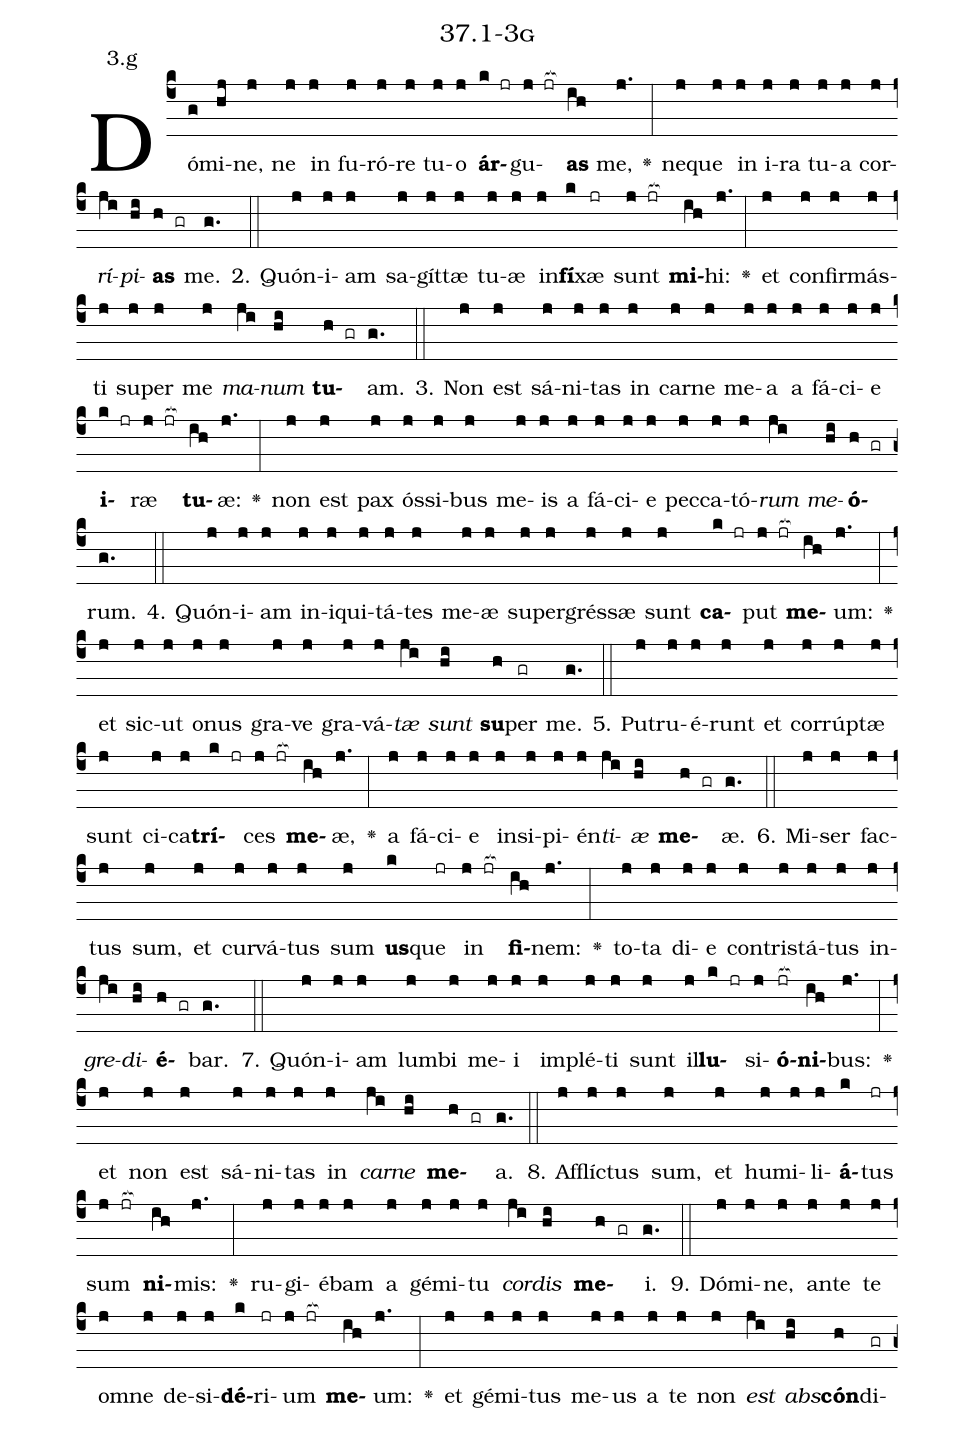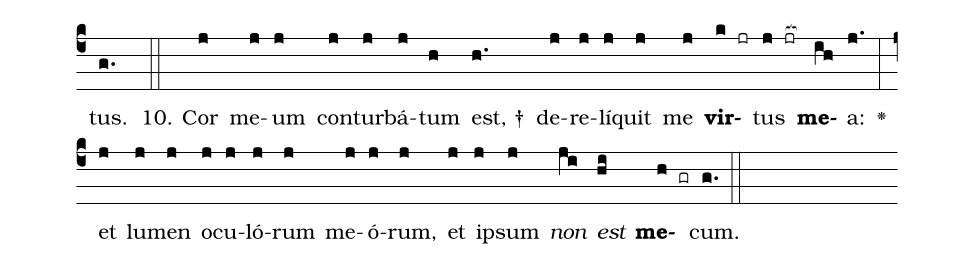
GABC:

name: 37.1-3g;
annotation: 3.g;
%%
(c4)Dó(g)mi(hj)ne,(j) ne(j) in(j) fu(j)ró(j)re(j) tu(j)o(j) <b>ár</b>(k jr)gu(j jr[ocb:1{])<b>as</b>(ih[ocb:0}]) me,(j.) <v>\greheightstar</v>(:) ne(j)que(j) in(j) i(j)ra(j) tu(j)a(j) cor(j)<i>rí</i>(ji)<i>pi</i>(hi)<b>as</b>(h gr) me.(g.) (::)
2. Quón(j)i(j)am(j) sa(j)gít(j)tæ(j) tu(j)æ(j) in(j)<b>fí</b>(k)xæ(jr) sunt(j jr[ocb:1{]) <b>mi</b>(ih[ocb:0}])hi:(j.) <v>\greheightstar</v>(:) et(j) con(j)fir(j)más(j)ti(j) su(j)per(j) me(j) <i>ma</i>(ji)<i>num</i>(hi) <b>tu</b>(h gr)am.(g.) (::)
3. Non(j) est(j) sá(j)ni(j)tas(j) in(j) car(j)ne(j) me(j)a(j) a(j) fá(j)ci(j)e(j) <b>i</b>(k jr)ræ(j jr[ocb:1{]) <b>tu</b>(ih[ocb:0}])æ:(j.) <v>\greheightstar</v>(:) non(j) est(j) pax(j) ós(j)si(j)bus(j) me(j)is(j) a(j) fá(j)ci(j)e(j) pec(j)ca(j)tó(j)<i>rum</i>(ji) <i>me</i>(hi)<b>ó</b>(h gr)rum.(g.) (::)
4. Quón(j)i(j)am(j) in(j)i(j)qui(j)tá(j)tes(j) me(j)æ(j) su(j)per(j)grés(j)sæ(j) sunt(j) <b>ca</b>(k jr)put(j jr[ocb:1{]) <b>me</b>(ih[ocb:0}])um:(j.) <v>\greheightstar</v>(:) et(j) sic(j)ut(j) o(j)nus(j) gra(j)ve(j) gra(j)vá(j)<i>tæ</i>(ji) <i>sunt</i>(hi) <b>su</b>(h)per(gr) me.(g.) (::)
5. Pu(j)tru(j)é(j)runt(j) et(j) cor(j)rúp(j)tæ(j) sunt(j) ci(j)ca(j)<b>trí</b>(k jr)ces(j jr[ocb:1{]) <b>me</b>(ih[ocb:0}])æ,(j.) <v>\greheightstar</v>(:) a(j) fá(j)ci(j)e(j) in(j)si(j)pi(j)én(j)<i>ti</i>(ji)<i>æ</i>(hi) <b>me</b>(h gr)æ.(g.) (::)
6. Mi(j)ser(j) fac(j)tus(j) sum,(j) et(j) cur(j)vá(j)tus(j) sum(j) <b>us</b>(k)que(jr) in(j jr[ocb:1{]) <b>fi</b>(ih[ocb:0}])nem:(j.) <v>\greheightstar</v>(:) to(j)ta(j) di(j)e(j) con(j)tris(j)tá(j)tus(j) in(j)<i>gre</i>(ji)<i>di</i>(hi)<b>é</b>(h gr)bar.(g.) (::)
7. Quón(j)i(j)am(j) lum(j)bi(j) me(j)i(j) im(j)plé(j)ti(j) sunt(j) il(j)<b>lu</b>(k jr)si(j)<b>ó</b>(jr[ocb:1{])<b>ni</b>(ih[ocb:0}])bus:(j.) <v>\greheightstar</v>(:) et(j) non(j) est(j) sá(j)ni(j)tas(j) in(j) <i>car</i>(ji)<i>ne</i>(hi) <b>me</b>(h gr)a.(g.) (::)
8. Af(j)flíc(j)tus(j) sum,(j) et(j) hu(j)mi(j)li(j)<b>á</b>(k)tus(jr) sum(j jr[ocb:1{]) <b>ni</b>(ih[ocb:0}])mis:(j.) <v>\greheightstar</v>(:) ru(j)gi(j)é(j)bam(j) a(j) gé(j)mi(j)tu(j) <i>cor</i>(ji)<i>dis</i>(hi) <b>me</b>(h gr)i.(g.) (::)
9. Dó(j)mi(j)ne,(j) an(j)te(j) te(j) om(j)ne(j) de(j)si(j)<b>dé</b>(k)ri(jr)um(j jr[ocb:1{]) <b>me</b>(ih[ocb:0}])um:(j.) <v>\greheightstar</v>(:) et(j) gé(j)mi(j)tus(j) me(j)us(j) a(j) te(j) non(j) <i>est</i>(ji) <i>abs</i>(hi)<b>cón</b>(h)di(gr)tus.(g.) (::)
10. Cor(j) me(j)um(j) con(j)tur(j)bá(j)tum(h) est, †(h.) de(j)re(j)lí(j)quit(j) me(j) <b>vir</b>(k jr)tus(j jr[ocb:1{]) <b>me</b>(ih[ocb:0}])a:(j.) <v>\greheightstar</v>(:) et(j) lu(j)men(j) o(j)cu(j)ló(j)rum(j) me(j)ó(j)rum,(j) et(j) ip(j)sum(j) <i>non</i>(ji) <i>est</i>(hi) <b>me</b>(h gr)cum.(g.) (::)
